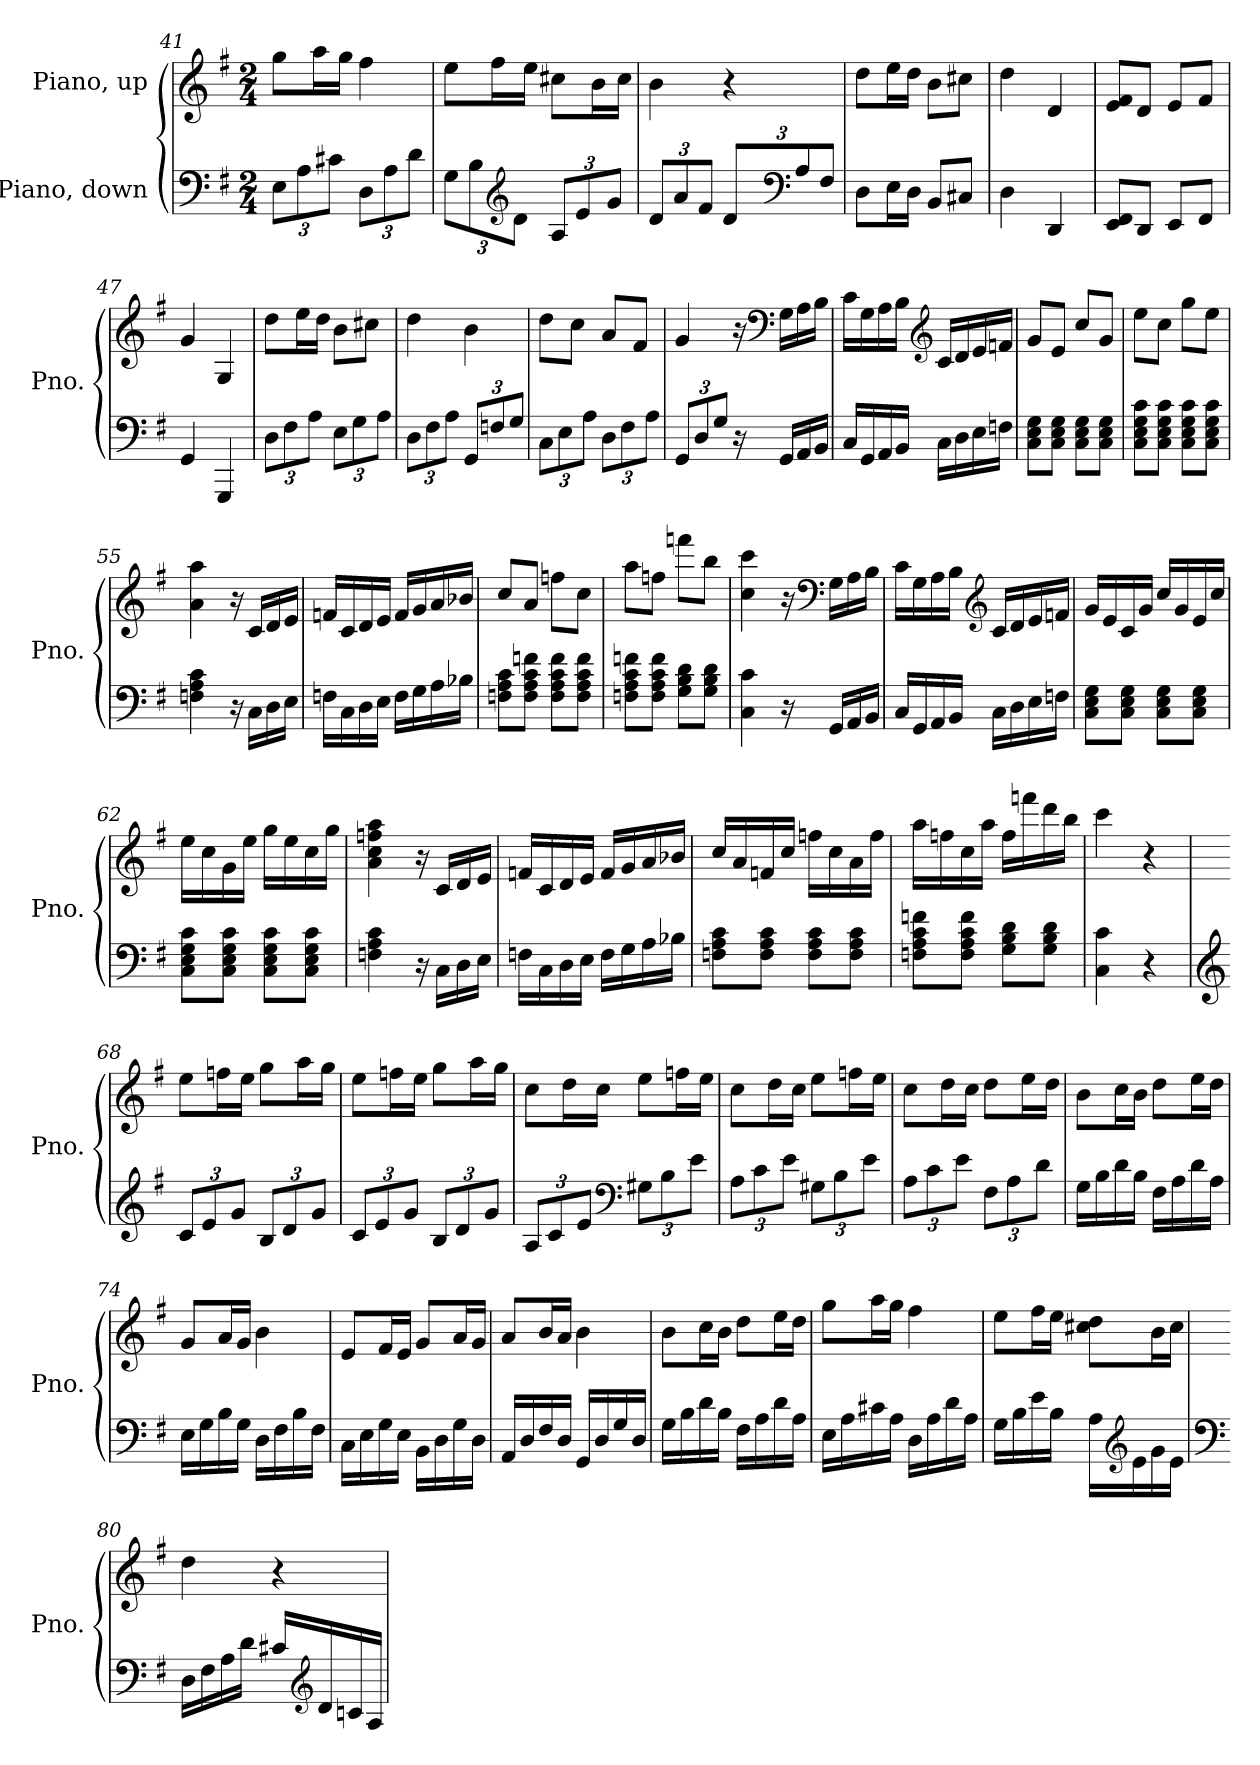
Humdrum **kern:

**kern	**kern
*part2	*part1
*staff2	*staff1
*I"Piano, down	*I"Piano, up
*I'Pno.	*I'Pno.
*clefF4	*clefG2
*k[f#]	*k[f#]
*M2/4	*M2/4
*Xbrackettup	*
=41	=41
12E\L	8gg\L
12A\	.
.	16aa\L
12c#X\J	.
.	16gg\JJ
12D\L	4ff#\
12A\	.
12d\J	.
=42	=42
12G\L	8ee\L
12B\	.
.	16ff#\L
*clefG2	*
12d\J	.
.	16ee\JJ
12A/L	8cc#X\L
12e/	.
.	16b\L
12g/J	.
.	16cc#\JJ
!!LO:LB:g=z
=43	=43
12d/L	4b\
12a/	.
12f#/J	.
12d/L	4r
*clefF4	*
12A/	.
12F#/J	.
=44	=44
8D\L	8dd\L
16E\L	16ee\L
16D\JJ	16dd\JJ
8BB/L	8b\L
8C#X/J	8cc#X\J
=45	=45
4D\	4dd\
4DD/	4d/
=46	=46
8EE/ 8FF#/L	8e/ 8f#/L
8DD/J	8d/J
8EE/L	8e/L
8FF#/J	8f#/J
=47	=47
4GG/	4g/
4GGG/	4G/
=48	=48
12D\L	8dd\L
12F#\	.
.	16ee\L
12A\J	.
.	16dd\JJ
12E\L	8b\L
12G\	.
.	8cc#X\J
12A\J	.
=49	=49
12D\L	4dd\
12F#\	.
12A\J	.
12GG/L	4b\
12Fn/	.
12G/J	.
!!LO:LB:g=z
=50	=50
12C\L	8dd\L
12E\	.
.	8cc\J
12A\J	.
12D\L	8a/L
12F#\	.
.	8f#/J
12A\J	.
=51	=51
12GG/L	4g/
12D/	.
12G/J	.
16r	16r
*	*clefF4
16GG/LL	16G\LL
16AA/	16A\
16BB/JJ	16B\JJ
=52	=52
16C/LL	16c\LL
16GG/	16G\
16AA/	16A\
16BB/JJ	16B\JJ
*	*clefG2
16C\LL	16c/LL
16D\	16d/
16E\	16e/
16Fn\JJ	16fn/JJ
=53	=53
8C\ 8E\ 8G\L	8g/L
8C\ 8E\ 8G\J	8e/J
8C\ 8E\ 8G\L	8cc/L
8C\ 8E\ 8G\J	8g/J
=54	=54
8C\ 8E\ 8G\ 8c\L	8ee\L
8C\ 8E\ 8G\ 8c\J	8cc\J
8C\ 8E\ 8G\ 8c\L	8gg\L
8C\ 8E\ 8G\ 8c\J	8ee\J
=55	=55
4Fn\ 4A\ 4c\	4a\ 4aa\
16r	16r
16C\LL	16c/LL
16D\	16d/
16E\JJ	16e/JJ
!!LO:LB:g=z
=56	=56
16Fn\LL	16fn/LL
16C\	16c/
16D\	16d/
16E\JJ	16e/JJ
16F\LL	16f/LL
16G\	16g/
16A\	16a/
16B-X\JJ	16b-X/JJ
=57	=57
8Fn\ 8A\ 8c\L	8cc/L
8F\ 8A\ 8c\ 8fn\J	8a/J
8F\ 8A\ 8c\ 8f\L	8ffn\L
8F\ 8A\ 8c\ 8f\J	8cc\J
=58	=58
8Fn\ 8A\ 8c\ 8fn\L	8aa\L
8F\ 8A\ 8c\ 8f\J	8ffn\J
8G\ 8B\ 8d\L	8fffn\L
8G\ 8B\ 8d\J	8bb\J
=59	=59
4C\ 4c\	4cc\ 4ccc\
16r	16r
*	*clefF4
16GG/LL	16G\LL
16AA/	16A\
16BB/JJ	16B\JJ
=60	=60
16C/LL	16c\LL
16GG/	16G\
16AA/	16A\
16BB/JJ	16B\JJ
*	*clefG2
16C\LL	16c/LL
16D\	16d/
16E\	16e/
16Fn\JJ	16fn/JJ
!!LO:LB:g=z
=61	=61
8C\ 8E\ 8G\L	16g/LL
.	16e/
8C\ 8E\ 8G\J	16c/
.	16g/JJ
8C\ 8E\ 8G\L	16cc/LL
.	16g/
8C\ 8E\ 8G\J	16e/
.	16cc/JJ
=62	=62
8C\ 8E\ 8G\ 8c\L	16ee\LL
.	16cc\
8C\ 8E\ 8G\ 8c\J	16g\
.	16ee\JJ
8C\ 8E\ 8G\ 8c\L	16gg\LL
.	16ee\
8C\ 8E\ 8G\ 8c\J	16cc\
.	16gg\JJ
=63	=63
4Fn\ 4A\ 4c\	4a\ 4cc\ 4ffn\ 4aa\
16r	16r
16C\LL	16c/LL
16D\	16d/
16E\JJ	16e/JJ
=64	=64
16Fn\LL	16fn/LL
16C\	16c/
16D\	16d/
16E\JJ	16e/JJ
16F\LL	16f/LL
16G\	16g/
16A\	16a/
16B-X\JJ	16b-X/JJ
=65	=65
8Fn\ 8A\ 8c\L	16cc/LL
.	16a/
8F\ 8A\ 8c\J	16fn/
.	16cc/JJ
8F\ 8A\ 8c\L	16ffn\LL
.	16cc\
8F\ 8A\ 8c\J	16a\
.	16ff\JJ
!!LO:LB:g=z
=66	=66
8Fn\ 8A\ 8c\ 8fn\L	16aa\LL
.	16ffn\
8F\ 8A\ 8c\ 8f\J	16cc\
.	16aa\JJ
8G\ 8B\ 8d\L	16ff\LL
.	16fffn\
8G\ 8B\ 8d\J	16ddd\
.	16bb\JJ
=67	=67
4C\ 4c\	4ccc\
4r	4r
=68	=68
*clefG2	*
12c/L	8ee\L
12e/	.
.	16ffn\L
12g/J	.
.	16ee\JJ
12B/L	8gg\L
12d/	.
.	16aa\L
12g/J	.
.	16gg\JJ
=69	=69
12c/L	8ee\L
12e/	.
.	16ffn\L
12g/J	.
.	16ee\JJ
12B/L	8gg\L
12d/	.
.	16aa\L
12g/J	.
.	16gg\JJ
=70	=70
12A/L	8cc\L
12c/	.
.	16dd\L
12e/J	.
.	16cc\JJ
*clefF4	*
12G#X\L	8ee\L
12B\	.
.	16ffn\L
12e\J	.
.	16ee\JJ
!!LO:PB:g=z
=71	=71
12A\L	8cc\L
12c\	.
.	16dd\L
12e\J	.
.	16cc\JJ
12G#X\L	8ee\L
12B\	.
.	16ffn\L
12e\J	.
.	16ee\JJ
=72	=72
12A\L	8cc\L
12c\	.
.	16dd\L
12e\J	.
.	16cc\JJ
12F#\L	8dd\L
12A\	.
.	16ee\L
12d\J	.
.	16dd\JJ
=73	=73
16G\LL	8b\L
16B\	.
16d\	16cc\L
16B\JJ	16b\JJ
16F#\LL	8dd\L
16A\	.
16d\	16ee\L
16A\JJ	16dd\JJ
=74	=74
16E\LL	8g/L
16G\	.
16B\	16a/L
16G\JJ	16g/JJ
16D\LL	4b\
16F#\	.
16B\	.
16F#\JJ	.
=75	=75
16C\LL	8e/L
16E\	.
16G\	16f#/L
16E\JJ	16e/JJ
16BB\LL	8g/L
16D\	.
16G\	16a/L
16D\JJ	16g/JJ
!!LO:LB:g=z
=76	=76
16AA/LL	8a/L
16D/	.
16F#/	16b/L
16D/JJ	16a/JJ
16GG/LL	4b\
16D/	.
16G/	.
16D/JJ	.
=77	=77
16G\LL	8b\L
16B\	.
16d\	16cc\L
16B\JJ	16b\JJ
16F#\LL	8dd\L
16A\	.
16d\	16ee\L
16A\JJ	16dd\JJ
=78	=78
16E\LL	8gg\L
16A\	.
16c#X\	16aa\L
16A\JJ	16gg\JJ
16D\LL	4ff#\
16A\	.
16d\	.
16A\JJ	.
=79	=79
16G\LL	8ee\L
16B\	.
16e\	16ff#\L
16B\JJ	16ee\JJ
16A\LL	8cc#X\ 8dd\L
*clefG2	*
16e\	.
16g\	16b\L
16e\JJ	16cc#\JJ
!!LO:LB:g=z
=80	=80
*clefF4	*
16D\LL	4dd\
16F#\	.
16A\	.
16d\JJ	.
16c#X/LL	4r
*clefG2	*
16d/	.
16cn/	.
16A/JJ	.
=	=
*-	*-
